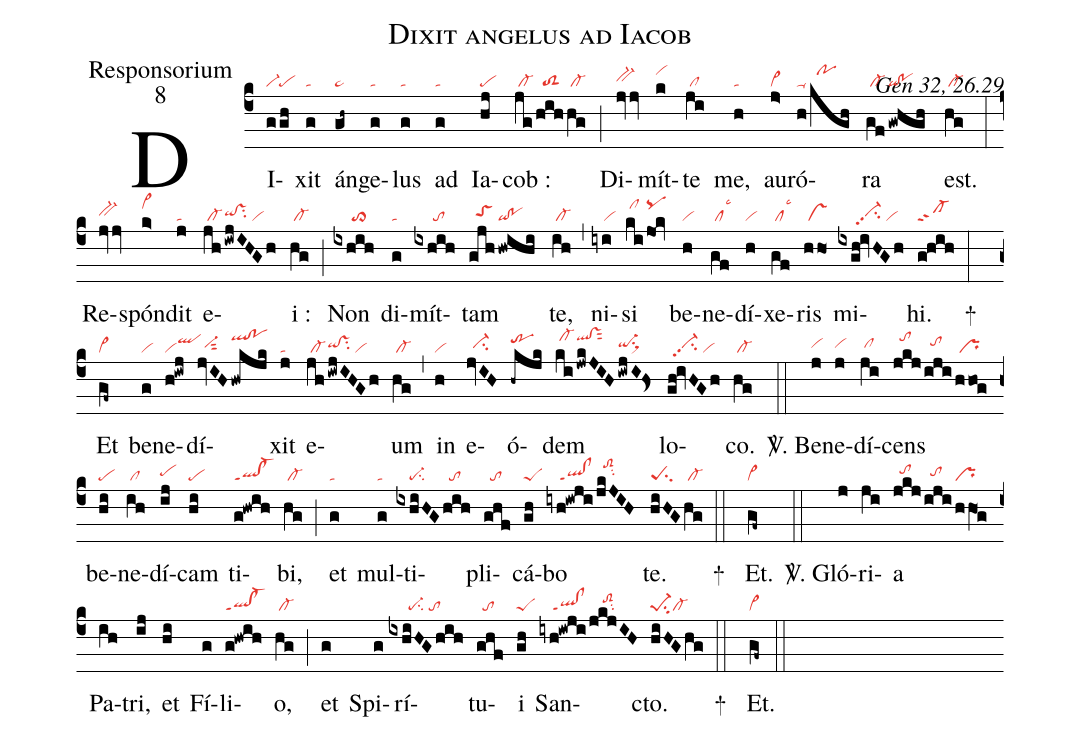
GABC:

name:Dixit angelus ad Iacob;
office-part:Responsorium;
mode:8;
commentary:Gen 32, 26.29;
nabc-lines:1;
%%
(c4)DI(g|vi-|gh|pe)xit(g|ta) án(gh~|pe~)ge(g|ta)lus(g|ta) ad(g|ta) Ia(hj|pe)cob :(jg|/cl-|/hih|//toS2|hg|/cl-) (;) Di(jvjv|bv-hh)mít(k|vihk)te(ji|/cl) me,(h|ta) au(j>|vi>)ró(h|ta-|/kgh|//pohk)ra(gf|/cl-|!gwhgh|qi!po) est.(hg|/cl-) (:) Re(jvjv|bv-hh)spón(k>|vi>hk)dit(j|ta) e(jh|/cl-|!iwjIHGh|qihh!vshhsu2/vi)i :(hg|/cl-) (;) Non(ixhih|//////to>) di(g|ta)mít(ixhih|//////to)tam(gjh|//toShh|/hwihi|qi!po) te,(ih|/cl-) (,) ni(iyi|////vi)si(ki|/clhk|/jok|pqhk) be(h|vi)ne(gf|/cllsc3)dí(h|vi)xe(gf|/cllsc3)ris(hho|/vs) mi(ixgh!ivHGh|//////vi-hhpp2su2/vi)hi.(g!hih|sf-) (:)
+() Et(gf~|cl~) be(g|vi)ne(h!iwj|viqlhj)dí(jvIH|//vi-hhsut2|/hwkjk|qlhk!pohk)xit(j|ta) e(jh|/cl-|!iwjIHGh|qihh!vshhsu2/vi)um(hg|/cl-) (,) in(h|vi) e(jvIH|//ci-hh)ó(-hkjk|trhj)dem(ki|/cl-hk|!jwkJIH|qlhk!vshksut2|/iwjI!Hs>|qi-hhsu1sux1) lo(gh!ivHGh|//vi-hhpp2su2/vi)co.(hg|/cl-) (::)

<sp>V/</sp>. Be(j|vihh)ne(j|vihh)dí(ji|/clhh)cens(jkj|//tohk|/iji|//tohi|/hhog|/pr) be(hi|pe)ne(ih|/cl)dí(ij|pehh)cam(hi|pe) ti(g!hwih|ql!cl-ppt1)bi,(hg|/cl-) (;) et(g|ta) mul(g|ta)ti(ixhiHG|////pe-su2|hih|//to)pli(ghf|//to)cá(gh|peS)bo(iyh!iwji|////ql!clppt1|/jkJIH|//toS2hksu2) te.(hiHG|peSsu2|hg|/cl-) (::)
+() Et.(gf~|cl~) (::)

<sp>V/</sp>. Gló(j)ri(ji)a(jkj|//tohi|/iji|//tohh|/hhO1g|pr) Pa(ih)tri,(ij)
et(hi) Fí(g)li(g!hwih|ql!cl-ppt1)o,(hg|/cl-) (;)
et(g) Spi(g)rí(ixhiHGhih|//////pe-su2/to)tu(ghf|//to)i(gh|peS)
San(iyh!iwji|////ql!clppt1|/jkjIH|////toS2hisu2)cto.(hiHGhg|pe-1su2cl-) (::)
+() Et.(gf~|cl~) (::)
